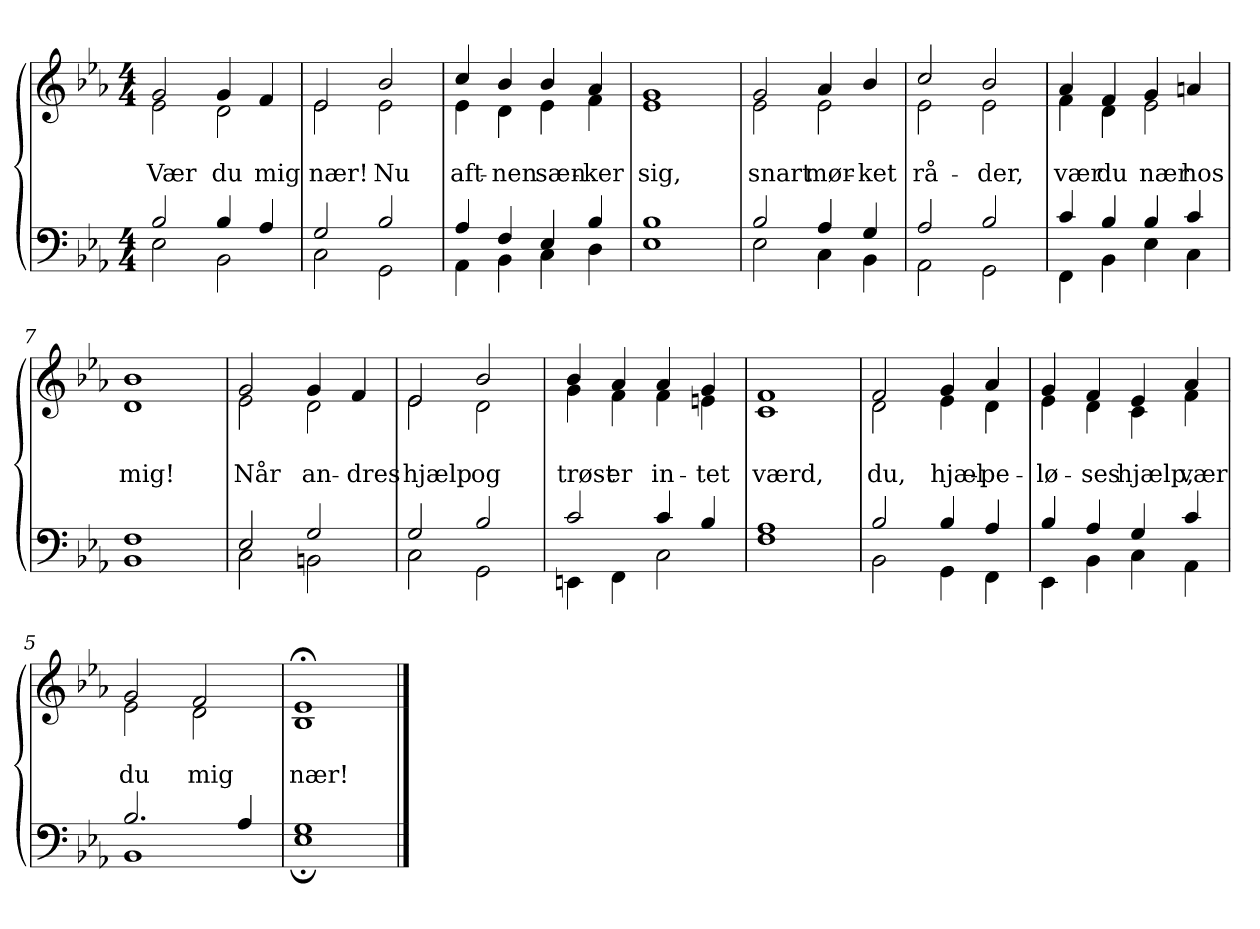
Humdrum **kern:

**kern	**kern	**text	**text
*part2	*part1	*part1	*part1
*staff2	*staff1	*staff1	*staff1
*clefF4	*clefG2	*	*
*k[b-e-a-]	*k[b-e-a-]	*	*
*E-:	*E-:	*	*
*M4/4	*M4/4	*	*
=	=	=	=
*^	*	*	*
!	!	!	!	!LO:LY:a
*	*	*^	*	*
2B-/	2E-\	2g/	2e-\	.	Vær
!	!	!	!	!	!LO:LY:a
4B-/	2BB-\	4g/	2d\	.	du
!	!	!	!	!	!LO:LY:a
4A-/	.	4f/	.	.	mig
=1X`	=1X`	=1X`	=1X`	=1X`	=1X`
!	!	!	!	!	!LO:LY:a
2G/	2C\	2e-/	2e-\	.	nær!
!	!	!	!	!	!LO:LY:a
2B-/	2GG\	2b-/	2e-\	.	Nu
=2X`	=2X`	=2X`	=2X`	=2X`	=2X`
!	!	!	!	!	!LO:LY:a
4A-/	4AA-\	4cc/	4e-\	.	aft-
!	!	!	!	!	!LO:LY:a
4F/	4BB-\	4b-/	4d\	.	-nen
!	!	!	!	!	!LO:LY:a
4E-/	4C\	4b-/	4e-\	.	sæn-
!	!	!	!	!	!LO:LY:a
4B-/	4D\	4a-/	4f\	.	-ker
=3X`	=3X`	=3X`	=3X`	=3X`	=3X`
!	!	!	!	!	!LO:LY:a
1B-	1E-	1g	1e-	.	sig,
=4X`	=4X`	=4X`	=4X`	=4X`	=4X`
!	!	!	!	!	!LO:LY:a
2B-/	2E-\	2g/	2e-\	.	snart
!	!	!	!	!	!LO:LY:a
4A-/	4C\	4a-/	2e-\	.	mør-
!	!	!	!	!	!LO:LY:a
4G/	4BB-\	4b-/	.	.	-ket
=5X`	=5X`	=5X`	=5X`	=5X`	=5X`
!	!	!	!	!	!LO:LY:a
2A-/	2AA-\	2cc/	2e-\	.	rå-
!	!	!	!	!	!LO:LY:a
2B-/	2GG\	2b-/	2e-\	.	-der,
=6X`	=6X`	=6X`	=6X`	=6X`	=6X`
!	!	!	!	!	!LO:LY:a
4c/	4FF\	4a-/	4f\	.	vær
!	!	!	!	!	!LO:LY:a
4B-/	4BB-\	4f/	4d\	.	du
!	!	!	!	!	!LO:LY:a
4B-/	4E-\	4g/	2e-\	.	nær
!	!	!	!	!	!LO:LY:a
4c/	4C\	4an/	.	.	hos
=7X`	=7X`	=7X`	=7X`	=7X`	=7X`
!	!	!	!	!	!LO:LY:a
1F	1BB-	1b-	1d	.	mig!
!!LO:LB:g=z	!!
=8X`	=8X`	=8X`	=8X`	=8X`	=8X`
!	!	!	!	!	!LO:LY:a
2E-/	2C\	2g/	2e-\	.	Når
!	!	!	!	!	!LO:LY:a
2G/	2BBn\	4g/	2d\	.	an-
!	!	!	!	!	!LO:LY:a
.	.	4f/	.	.	-dres
=9X`	=9X`	=9X`	=9X`	=9X`	=9X`
!	!	!	!	!	!LO:LY:a
2G/	2C\	2e-/	2e-\	.	hjælp
!	!	!	!	!	!LO:LY:a
2B-/	2GG\	2b-/	2d\	.	og
=1`	=1`	=1`	=1`	=1`	=1`
!	!	!	!	!	!LO:LY:a
2c/	4EEn\	4b-/	4g\	.	trøst
!	!	!	!	!	!LO:LY:a
.	4FF\	4a-/	4f\	.	er
!	!	!	!	!	!LO:LY:a
4c/	2C\	4a-/	4f\	.	in-
!	!	!	!	!	!LO:LY:a
4B-/	.	4g/	4en\	.	-tet
=2`	=2`	=2`	=2`	=2`	=2`
!	!	!	!	!	!LO:LY:a
1A-	1F	1f	1c	.	værd,
=3`	=3`	=3`	=3`	=3`	=3`
!	!	!	!	!	!LO:LY:a
2B-/	2BB-\	2f/	2d\	.	du,
!	!	!	!	!	!LO:LY:a
4B-/	4GG\	4g/	4e-\	.	hjæl-
!	!	!	!	!	!LO:LY:a
4A-/	4FF\	4a-/	4d\	.	-pe-
=4`	=4`	=4`	=4`	=4`	=4`
!	!	!	!	!	!LO:LY:a
4B-/	4EE-\	4g/	4e-\	.	-lø-
!	!	!	!	!	!LO:LY:a
4A-/	4BB-\	4f/	4d\	.	-ses
!	!	!	!	!	!LO:LY:a
4G/	4C\	4e-/	4c\	.	hjælp,
!	!	!	!	!	!LO:LY:a
4c/	4AA-\	4a-/	4f\	.	vær
=5`	=5`	=5`	=5`	=5`	=5`
!	!	!	!	!	!LO:LY:a
2.B-/	1BB-	2g/	2e-\	.	du
!	!	!	!	!	!LO:LY:a
.	.	2f/	2d\	.	mig
4A-/	.	.	.	.	.
=6`	=6`	=6`	=6`	=6`	=6`
!	!	!	!	!	!LO:LY:a
1G	1E-;	1e-;<	1B-	.	nær!
*v	*v	*	*	*	*
*	*v	*v	*	*
==	==	==	==
*-	*-	*-	*-
